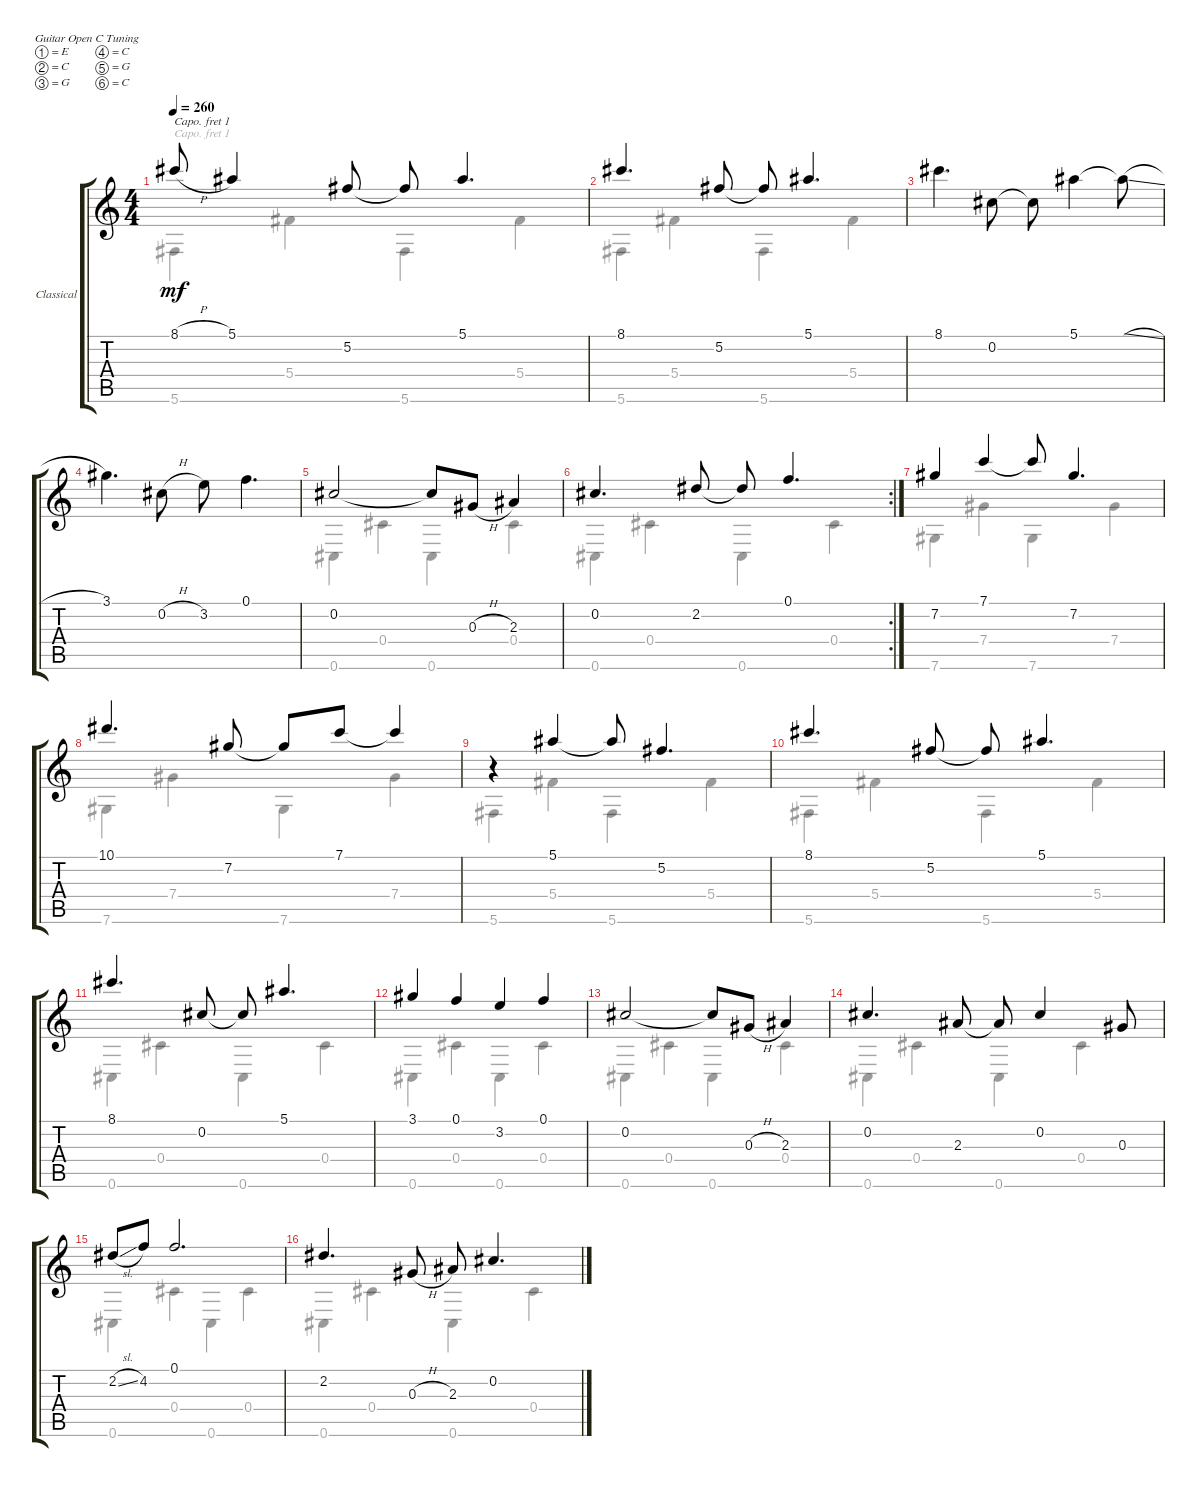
\defaultSystemsLayout 4
\bracketExtendMode groupsimilarinstruments
\firstSystemTrackNameOrientation horizontal
\otherSystemsTrackNameOrientation horizontal
\track ("Classical Guitar" "Classical ") {instrument acousticguitarsteel}
\staff {score tabs}
\capo 1
\tuning (E4 C4 G3 C3 G2 C2)
\voice
\ts (4 4)
\tempo 260
\clef g2
\ks c
8.1{h}.8{dy mf} 5.1.4 5.2.8 5.2{t}.8 5.1.4{d} |
8.1.4{d} 5.2.8 5.2{t}.8 5.1.4{d} |
8.1.4{d} 0.2.8 0.2{t}.8 5.1.4 5.1{sl t}.8 |
3.1.4{d} 0.2{h}.8 3.2.8 0.1.4{d} |
0.2.2 0.2{t}.8 0.3{h}.8 2.3.4 |
\rc 2
0.2.4{d} 2.2.8 2.2{t}.8 0.1.4{d} |
7.2.4 7.1.4 7.1{t}.8 7.2.4{d} |
10.1.4{d} 7.2.8 7.2{t}.8 7.1.8 7.1{t}.4 |
r.4 5.1.4 5.1{t}.8 5.2.4{d} |
8.1.4{d} 5.2.8 5.2{t}.8 5.1.4{d} |
8.1.4{d} 0.2.8 0.2{t}.8 5.1.4{d} |
3.1.4 0.1.4 3.2.4 0.1.4 |
0.2.2 0.2{t}.8 0.3{h}.8 2.3.4 |
0.2.4{d} 2.3.8 2.3{t}.8 0.2.4 0.3.8 |
2.2{sl}.8 4.2.8 0.1.2{d} |
2.2.4{d} 0.3{h}.8 2.3.8 0.2.4{d}
\voice
\clef g2
\ottava regular
\simile none
\ks c
5.6.4{dy mf} 5.4.4 5.6.4 5.4.4 |
5.6.4 5.4.4 5.6.4 5.4.4 |
|
|
0.6.4 0.4.4 0.6.4 0.4.4 |
0.6.4 0.4.4 0.6.4 0.4.4 |
7.6.4 7.4.4 7.6.4 7.4.4 |
7.6.4 7.4.4 7.6.4 7.4.4 |
5.6.4 5.4.4 5.6.4 5.4.4 |
5.6.4 5.4.4 5.6.4 5.4.4 |
0.6.4 0.4.4 0.6.4 0.4.4 |
0.6.4 0.4.4 0.6.4 0.4.4 |
0.6.4 0.4.4 0.6.4 0.4.4 |
0.6.4 0.4.4 0.6.4 0.4.4 |
0.6.4 0.4.4 0.6.4 0.4.4 |
0.6.4 0.4.4 0.6.4 0.4.4
